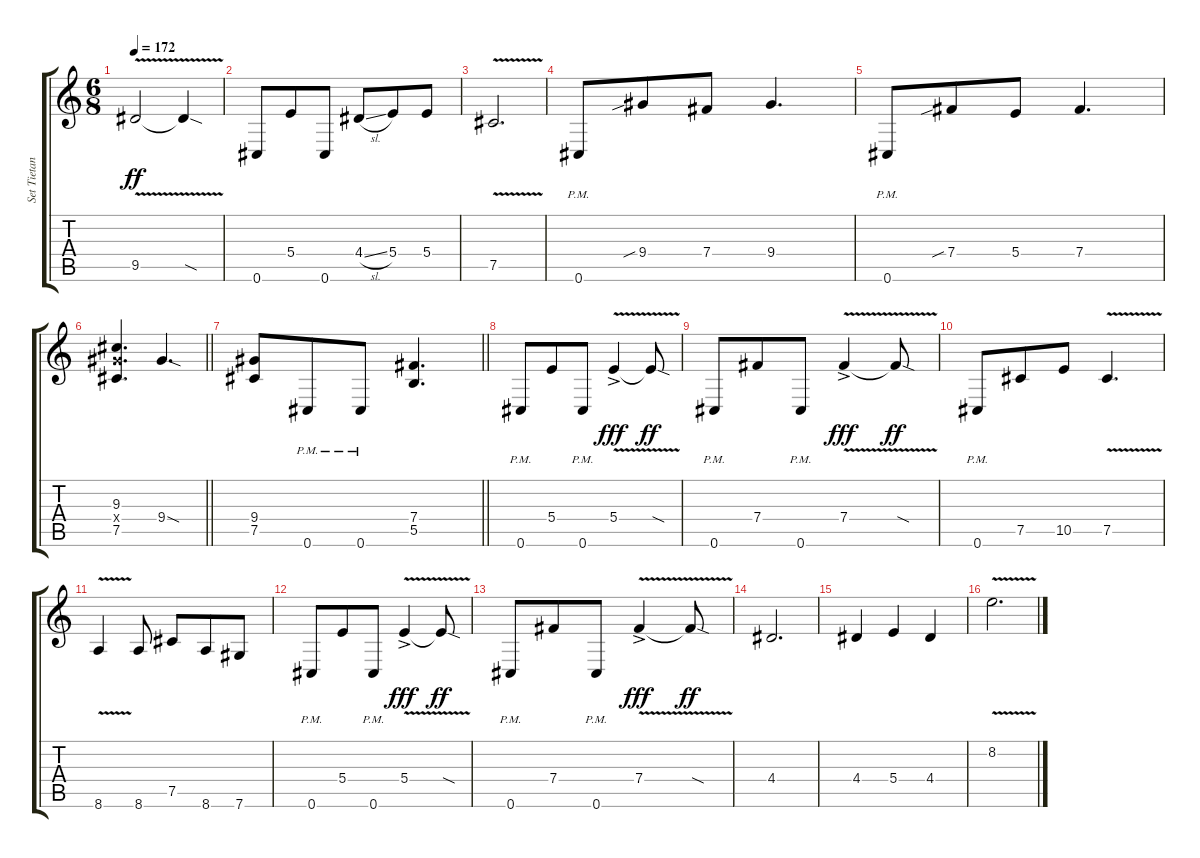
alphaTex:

\track ("Set Tietan (Lead)" "Set Tietan") {instrument distortionguitar}
\staff {score tabs}
\tuning (Db4 Ab3 E3 B2 Gb2 Db2) {hide}
\ts (6 8)
\tempo 172
\clef g2
\ks c
9.5{v}.2{dy ff} 9.5{sod t}.4 |
0.6.8 5.4.8 0.6.8 4.4{sl}.8 5.4.8 5.4.8 |
7.5{v}.2{d} |
0.6{pm}.8 9.4{sib}.8 7.4.8 9.4.4{d} |
0.6{pm}.8 7.4{sib}.8 5.4.8 7.4.4{d} |
\barLineRight lightlight
(9.3 9.4{x} 7.5).4{d} 9.4{sod}.4{d} |
\barLineRight lightlight
(9.4 7.5).8 0.6{pm}.8 0.6{pm}.8 (7.4 5.5).4{d} |
0.6{pm}.8 5.4.8 0.6{pm}.8 5.4{v ac}.4{dy fff} 5.4{sod t}.8{dy ff} |
0.6{pm}.8 7.4.8 0.6{pm}.8 7.4{v ac}.4{dy fff} 7.4{sod t}.8{dy ff} |
0.6{pm}.8 7.5.8 10.5.8 7.5{v}.4{d} |
8.6{v}.4 8.6.8 7.5.8 8.6.8 7.6.8 |
0.6{pm}.8 5.4.8 0.6{pm}.8 5.4{v ac}.4{dy fff} 5.4{sod t}.8{dy ff} |
0.6{pm}.8 7.4.8 0.6{pm}.8 7.4{v ac}.4{dy fff} 7.4{sod t}.8{dy ff} |
4.4.2{d} |
4.4.4 5.4.4 4.4.4 |
8.2{v}.2{d}
